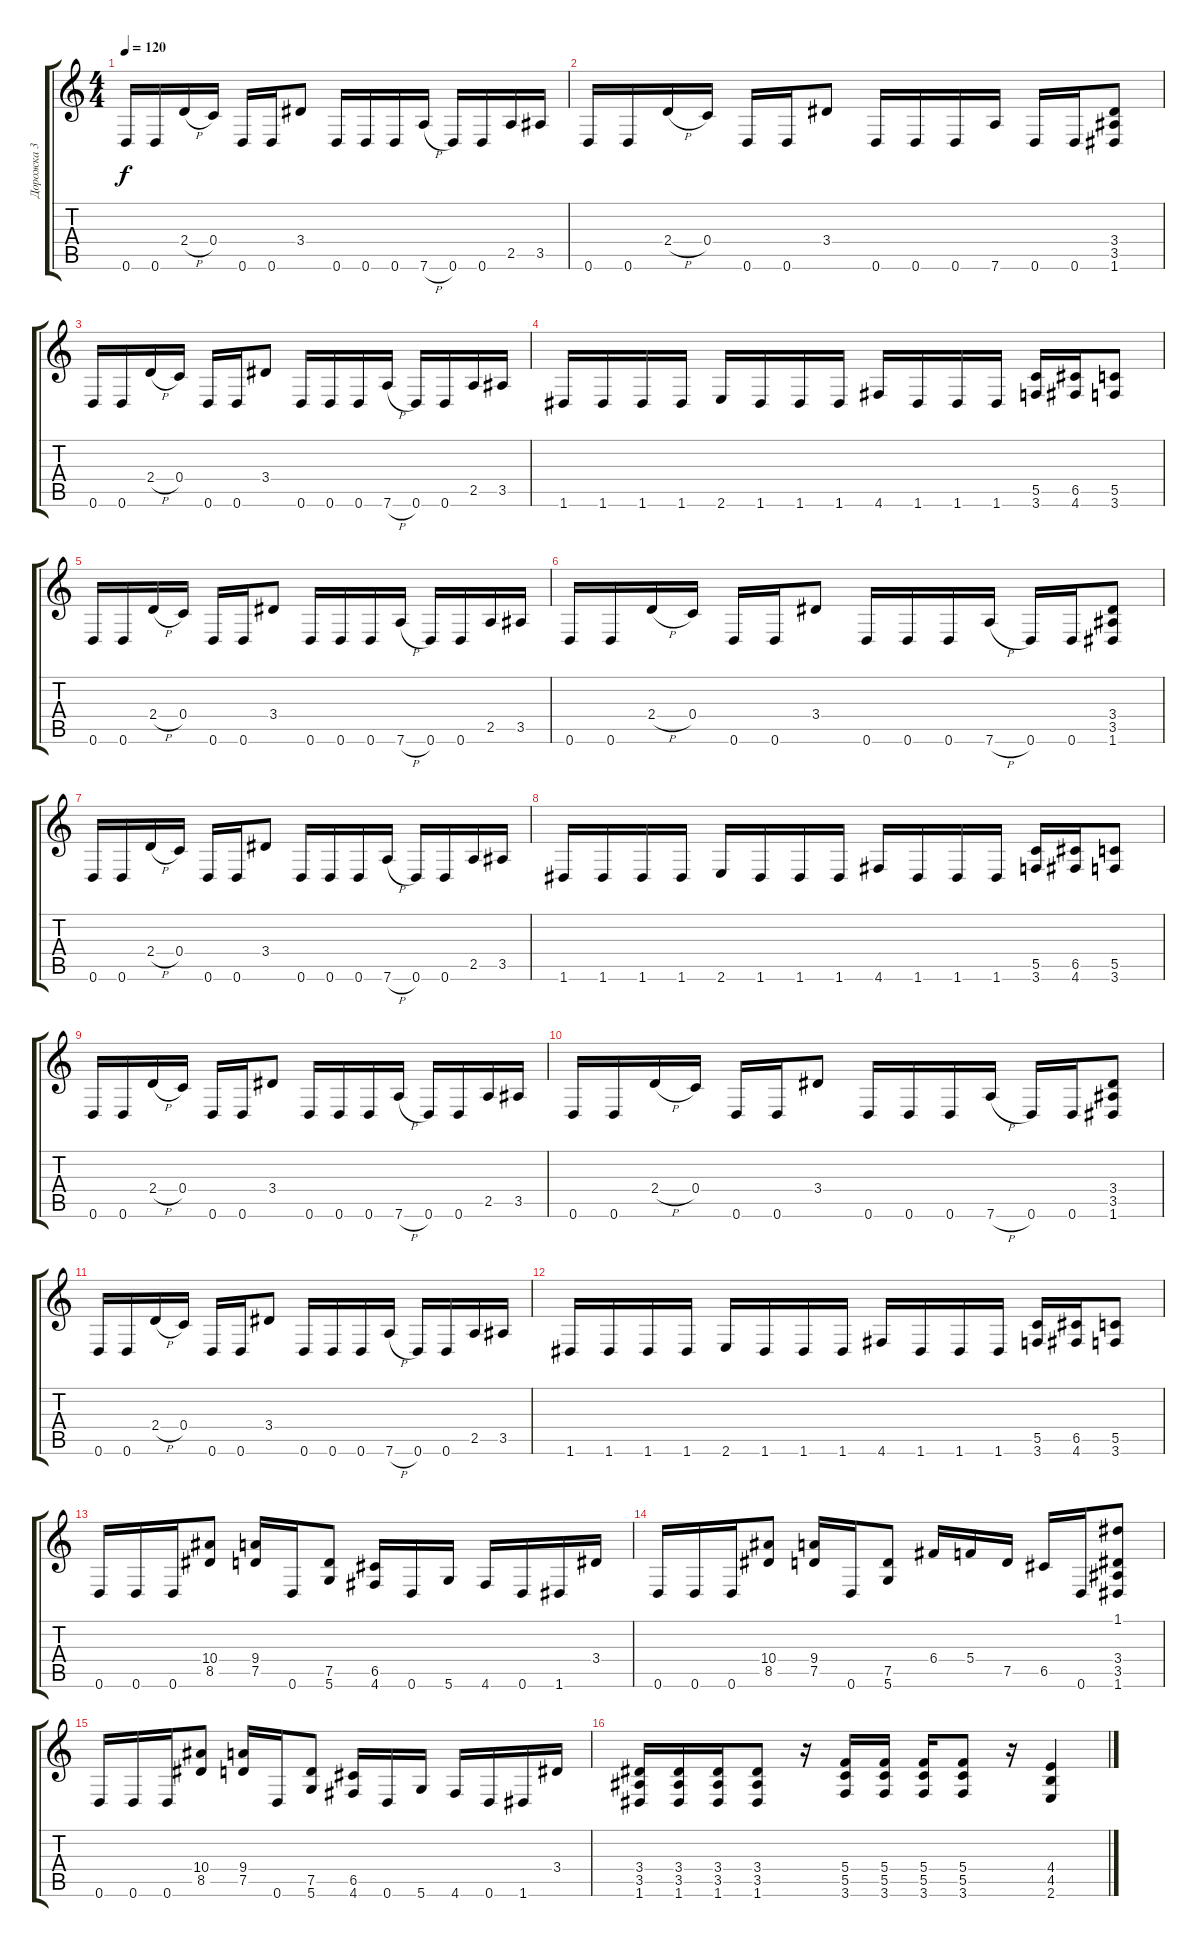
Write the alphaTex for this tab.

\track ("Дорожка 3" "Дорожка 3") {instrument overdrivenguitar}
\staff {score tabs}
\tuning (D4 A3 F3 C3 G2 D2) {hide}
\ts (4 4)
\tempo 120
\clef g2
\ks c
0.6.16{dy f} 0.6.16 2.4{h}.16 0.4.16 0.6.16 0.6.16 3.4.8 0.6.16 0.6.16 0.6.16 7.6{h}.16 0.6.16 0.6.16 2.5.16 3.5.16 |
0.6.16 0.6.16 2.4{h}.16 0.4.16 0.6.16 0.6.16 3.4.8 0.6.16 0.6.16 0.6.16 7.6.16 0.6.16 0.6.16 (3.4 3.5 1.6).8 |
0.6.16 0.6.16 2.4{h}.16 0.4.16 0.6.16 0.6.16 3.4.8 0.6.16 0.6.16 0.6.16 7.6{h}.16 0.6.16 0.6.16 2.5.16 3.5.16 |
1.6.16 1.6.16 1.6.16 1.6.16 2.6.16 1.6.16 1.6.16 1.6.16 4.6.16 1.6.16 1.6.16 1.6.16 (5.5 3.6).16 (6.5 4.6).16 (5.5 3.6).8 |
0.6.16 0.6.16 2.4{h}.16 0.4.16 0.6.16 0.6.16 3.4.8 0.6.16 0.6.16 0.6.16 7.6{h}.16 0.6.16 0.6.16 2.5.16 3.5.16 |
0.6.16 0.6.16 2.4{h}.16 0.4.16 0.6.16 0.6.16 3.4.8 0.6.16 0.6.16 0.6.16 7.6{h}.16 0.6.16 0.6.16 (3.4 3.5 1.6).8 |
0.6.16 0.6.16 2.4{h}.16 0.4.16 0.6.16 0.6.16 3.4.8 0.6.16 0.6.16 0.6.16 7.6{h}.16 0.6.16 0.6.16 2.5.16 3.5.16 |
1.6.16 1.6.16 1.6.16 1.6.16 2.6.16 1.6.16 1.6.16 1.6.16 4.6.16 1.6.16 1.6.16 1.6.16 (5.5 3.6).16 (6.5 4.6).16 (5.5 3.6).8 |
0.6.16 0.6.16 2.4{h}.16 0.4.16 0.6.16 0.6.16 3.4.8 0.6.16 0.6.16 0.6.16 7.6{h}.16 0.6.16 0.6.16 2.5.16 3.5.16 |
0.6.16 0.6.16 2.4{h}.16 0.4.16 0.6.16 0.6.16 3.4.8 0.6.16 0.6.16 0.6.16 7.6{h}.16 0.6.16 0.6.16 (3.4 3.5 1.6).8 |
0.6.16 0.6.16 2.4{h}.16 0.4.16 0.6.16 0.6.16 3.4.8 0.6.16 0.6.16 0.6.16 7.6{h}.16 0.6.16 0.6.16 2.5.16 3.5.16 |
1.6.16 1.6.16 1.6.16 1.6.16 2.6.16 1.6.16 1.6.16 1.6.16 4.6.16 1.6.16 1.6.16 1.6.16 (5.5 3.6).16 (6.5 4.6).16 (5.5 3.6).8 |
0.6.16 0.6.16 0.6.16 (10.4 8.5).8 (9.4 7.5).16 0.6.16 (7.5 5.6).8 (6.5 4.6).16 0.6.16 5.6.16 4.6.16 0.6.16 1.6.16 3.4.16 |
0.6.16 0.6.16 0.6.16 (10.4 8.5).8 (9.4 7.5).16 0.6.16 (7.5 5.6).8 6.4.16 5.4.16 7.5.16 6.5.16 0.6.16 (1.1 3.4 3.5 1.6).8 |
0.6.16 0.6.16 0.6.16 (10.4 8.5).8 (9.4 7.5).16 0.6.16 (7.5 5.6).8 (6.5 4.6).16 0.6.16 5.6.16 4.6.16 0.6.16 1.6.16 3.4.16 |
(3.4 3.5 1.6).16 (3.4 3.5 1.6).16 (3.4 3.5 1.6).16 (3.4 3.5 1.6).8 r.16 (5.4 5.5 3.6).16 (5.4 5.5 3.6).16 (5.4 5.5 3.6).16 (5.4 5.5 3.6).8 r.16 (4.4 4.5 2.6).4
